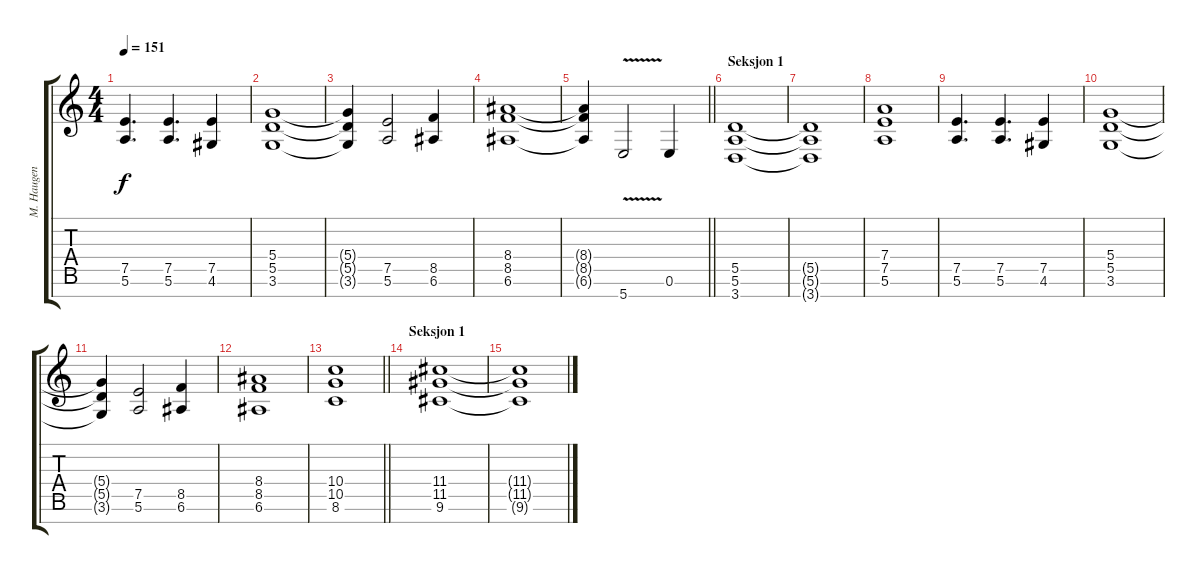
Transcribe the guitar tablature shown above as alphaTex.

\track ("M. Haugen" "M. Haugen") {instrument distortionguitar}
\staff {score tabs}
\tuning (E4 B3 G3 D3 A2 E2 B1) {hide}
\ts (4 4)
\tempo 151
\clef g2
\ks c
(7.5 5.6).4{d dy f} (7.5 5.6).4{d} (7.5 4.6).4 |
(5.4 5.5 3.6).1 |
(5.4{t} 5.5{t} 3.6{t}).4 (7.5 5.6).2 (8.5 6.6).4 |
(8.4 8.5 6.6).1 |
\barLineRight lightlight
(8.4{t} 8.5{t} 6.6{t}).4 5.7{v}.2 0.6.4 |
\section ("" "Seksjon 1")
(5.5 5.6 3.7).1 |
(5.5{t} 5.6{t} 3.7{t}).1 |
(7.4 7.5 5.6).1 |
(7.5 5.6).4{d} (7.5 5.6).4{d} (7.5 4.6).4 |
(5.4 5.5 3.6).1 |
(5.4{t} 5.5{t} 3.6{t}).4 (7.5 5.6).2 (8.5 6.6).4 |
(8.4 8.5 6.6).1 |
\barLineRight lightlight
(10.4 10.5 8.6).1 |
\section ("" "Seksjon 1")
(11.4 11.5 9.6).1 |
(11.4{t} 11.5{t} 9.6{t}).1
